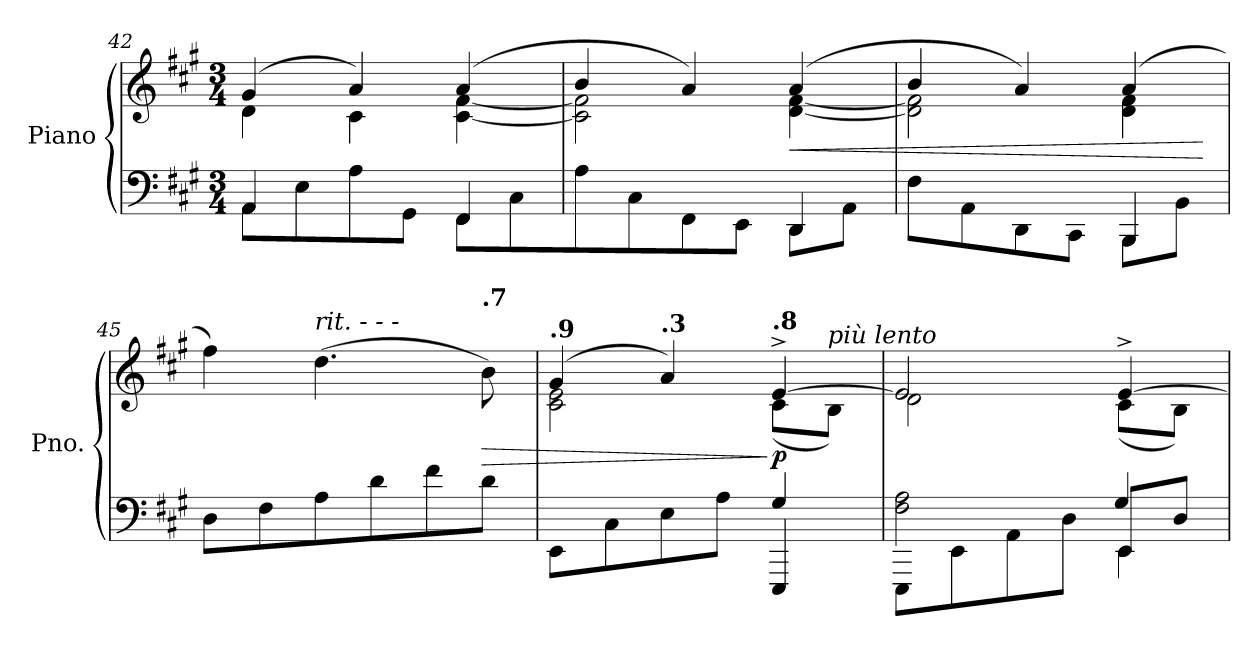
**kern	**kern	**dynam
*part1	*part1	*part1
*staff2	*staff1	*staff1/2
*I"Piano	*	*
*I'Pno.	*	*
*clefF4	*clefG2	*
*k[f#c#g#]	*k[f#c#g#]	*
*M3/4	*M3/4	*
=42	=42	=42
*^	*^	*
4AA/	8AA\L	(>4g#/	4d\	.
.	8E\	.	.	.
4ryy	8A\	4a/)	4c#\	.
.	8GG#\J	.	.	.
8FF#\L	4FF#/	(4a/	[4c#\ [4f#\	.
8C#\	.	.	.	.
=43	=43	=43	=43	=43
8A\	2ryy	4b/	2c#\] 2f#\]	.
8C#\	.	.	.	.
8FF#\	.	4a/)	.	.
8EE\J	.	.	.	.
!	!	!	!	!LO:HP:b
8DD\L	4DD/	(4a/	[4d\ [4f#\	<
8AA\J	.	.	.	.
!!LO:LB:g=z	!!
=44	=44	=44	=44	=44
8F#\L	2ryy	4b/	2d\] 2f#\]	.
8AA\	.	.	.	.
8DD\	.	4a/)	.	.
8CC#\J	.	.	.	.
8BBB\L	4BBB/	(4a/	4d\ 4f#\	.
8BB\J	.	.	.	.
*v	*v	*	*	*
*	*v	*v	*
.	.	[
=45	=45	=45
8D\L	4ff#\)	.
8F#\	.	.
*	*MM75	*
!	!LO:TX:a:i:t=rit.         -          -          -	!
8A\	(4.dd\	.
8d\	.	.
8f#\	.	.
*	*MM66	*
!	!LO:TX:a:B:t=.7	!
!	!	!LO:HP:b
8d\J	8b\)	>
=46	=46	=46
*	*MM63	*
*^	*^	*
!	!	!LO:TX:a:B:t=.9	!	!
8EE\L	2ryy	(>4g#/	2c#\ 2e\	.
8C#\	.	.	.	.
*	*	*MM58	*	*
!	!	!LO:TX:a:B:t=.3	!	!
8E\	.	4a/)	.	.
8A\J	.	.	.	.
*	*	*MM52	*	*
!	!	!LO:TX:a:B:t=.8	!	!
!	!	!	!	!LO:DY:n=1:b
4EEE/	4G#/	[4e^/	(8c#\L	] p
!	!	!	!LO:TX:a:i:t=più lento	!
.	.	.	8B\J)	.
=47	=47	=47	=47	=47
*	*^	*	*	*
8EEE\L	2F#\ 2A\	2ryy	2e/]	2d\	.
8EE\	.	.	.	.	.
8AA\	.	.	.	.	.
8D\J	.	.	.	.	.
8EE/L	4EE\	4G#/	[4e^/	(8c#\L	.
8D/J	.	.	.	8B\J)	.
*v	*v	*v	*	*	*
*	*v	*v	*
=	=	=
*-	*-	*-
